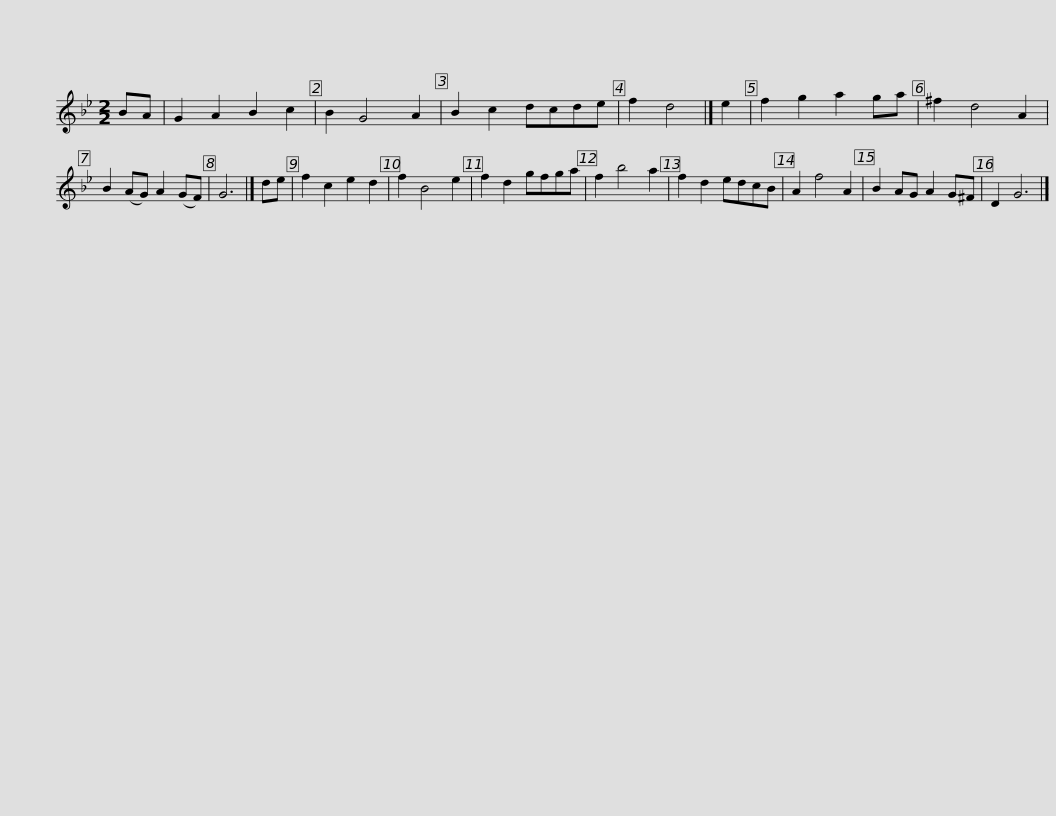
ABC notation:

X:1
L:1/8
M:2/2
I:linebreak $
K:Gmin
V:1 treble
V:1
 BA | G2 A2 B2 c2 | B2 G4 A2 | B2 c2 dcde | f2 d4 |] %5
 e2 | f2 g2 a2 ga | ^f2 d4 A2 | B2 (AG) A2 (GF) | G6 |] %10
 de |$ f2 c2 e2 d2 | f2 B4 e2 | f2 d2 gfga | f2 b4 a2 | %15
 f2 d2 edcB | A2 f4 A2 | B2 AG A2 G^F | D2 G6 |] %19
